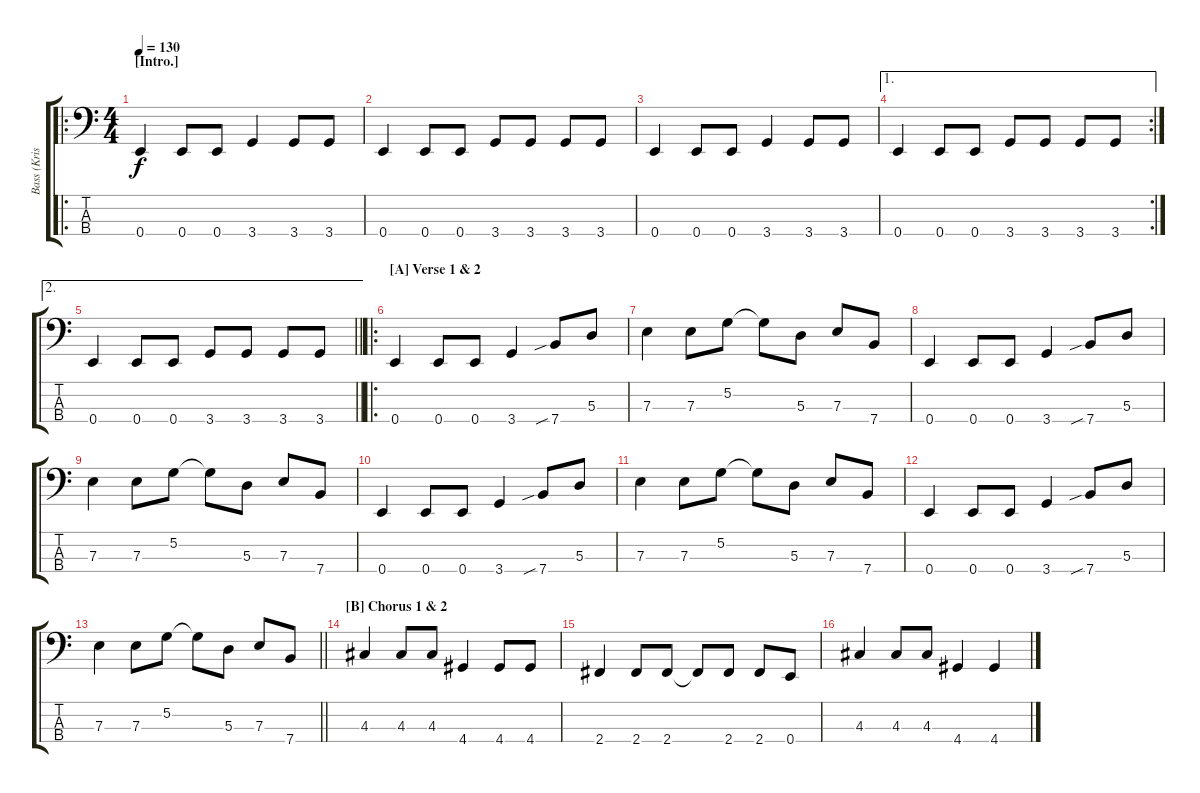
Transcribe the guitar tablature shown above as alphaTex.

\track ("Bass (Krist Novoselic)" "Bass (Kris") {instrument electricbassfinger}
\staff {score tabs}
\tuning (G2 D2 A1 E1) {hide}
\ro
\ts (4 4)
\section ("" "[Intro.]")
\tempo 130
\clef f4
\ks c
0.4.4{dy f instrument electricbassfinger} 0.4.8 0.4.8 3.4.4 3.4.8 3.4.8 |
0.4.4 0.4.8 0.4.8 3.4.8 3.4.8 3.4.8 3.4.8 |
0.4.4 0.4.8 0.4.8 3.4.4 3.4.8 3.4.8 |
\ae 1
\rc 2
0.4.4 0.4.8 0.4.8 3.4.8 3.4.8 3.4.8 3.4.8 |
\ae 2
\barLineRight lightlight
0.4.4 0.4.8 0.4.8 3.4.8 3.4.8 3.4.8 3.4.8 |
\ro
\section ("" "[A] Verse 1 & 2")
0.4.4 0.4.8 0.4.8 3.4.4 7.4{sib}.8 5.3.8 |
7.3.4 7.3.8 5.2.8 5.2{t}.8 5.3.8 7.3.8 7.4.8 |
0.4.4 0.4.8 0.4.8 3.4.4 7.4{sib}.8 5.3.8 |
7.3.4 7.3.8 5.2.8 5.2{t}.8 5.3.8 7.3.8 7.4.8 |
0.4.4 0.4.8 0.4.8 3.4.4 7.4{sib}.8 5.3.8 |
7.3.4 7.3.8 5.2.8 5.2{t}.8 5.3.8 7.3.8 7.4.8 |
0.4.4 0.4.8 0.4.8 3.4.4 7.4{sib}.8 5.3.8 |
\barLineRight lightlight
7.3.4 7.3.8 5.2.8 5.2{t}.8 5.3.8 7.3.8 7.4.8 |
\section ("" "[B] Chorus 1 & 2")
4.3.4 4.3.8 4.3.8 4.4.4 4.4.8 4.4.8 |
2.4.4 2.4.8 2.4.8 2.4{t}.8 2.4.8 2.4.8 0.4.8 |
4.3.4 4.3.8 4.3.8 4.4.4 4.4.4
